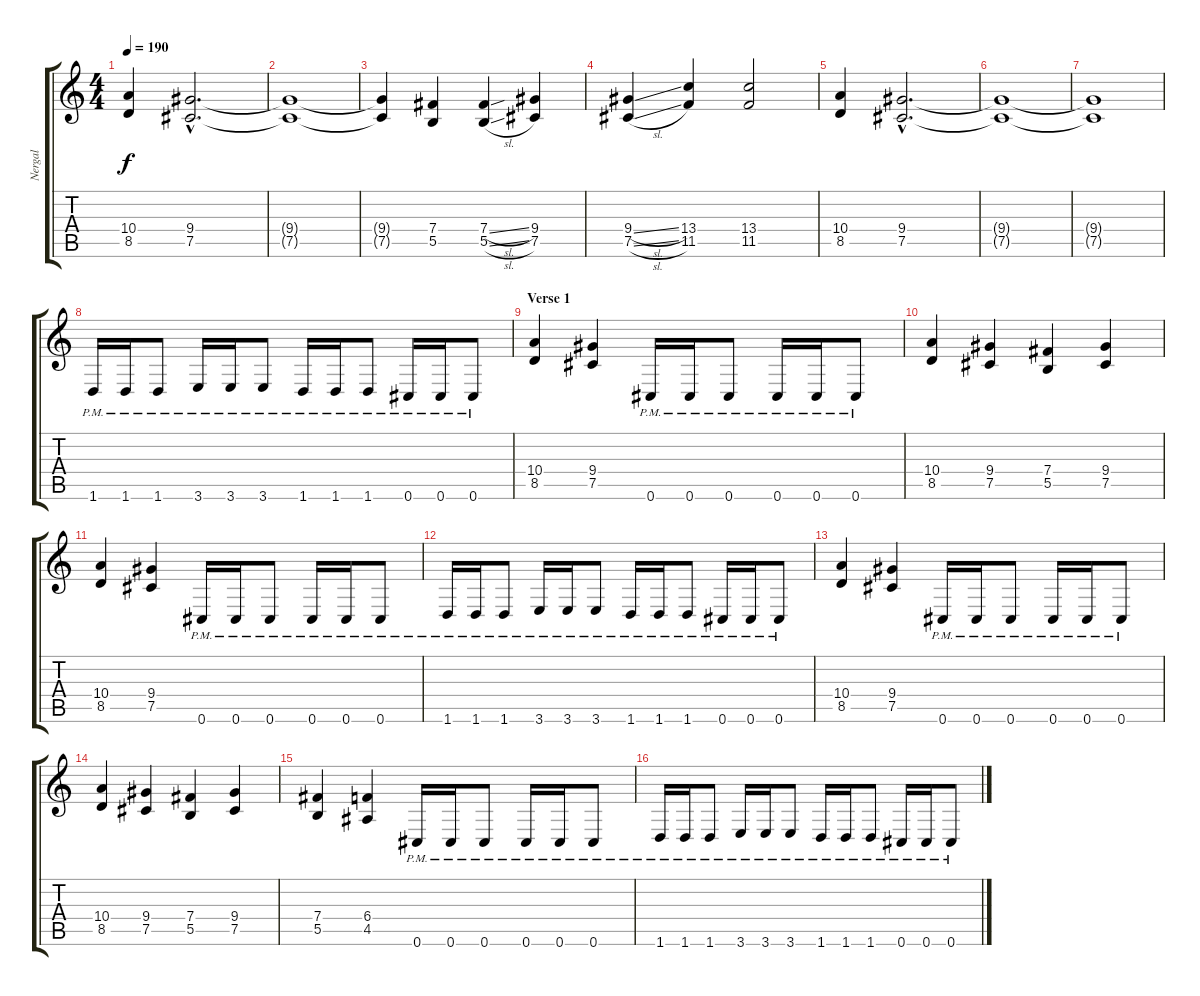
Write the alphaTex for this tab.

\track ("Nergal" "Nergal") {instrument distortionguitar}
\staff {score tabs}
\tuning (Db4 Ab3 E3 B2 Gb2 Db2) {hide}
\ts (4 4)
\tempo 190
\clef g2
\ks c
(10.4 8.5).4{dy f} (9.4{hac} 7.5{hac}).2{d} |
(9.4{t} 7.5{t}).1 |
(9.4{t} 7.5{t}).4 (7.4 5.5).4 (7.4{sl} 5.5{sl}).4 (9.4 7.5).4 |
(9.4{sl} 7.5{sl}).4 (13.4 11.5).4 (13.4 11.5).2 |
(10.4 8.5).4 (9.4{hac} 7.5{hac}).2{d} |
(9.4{t} 7.5{t}).1 |
(9.4{t} 7.5{t}).1 |
1.6{pm}.16 1.6{pm}.16 1.6{pm}.8 3.6{pm}.16 3.6{pm}.16 3.6{pm}.8 1.6{pm}.16 1.6{pm}.16 1.6{pm}.8 0.6{pm}.16 0.6{pm}.16 0.6{pm}.8 |
\section ("" "Verse 1")
(10.4 8.5).4 (9.4 7.5).4 0.6{pm}.16 0.6{pm}.16 0.6{pm}.8 0.6{pm}.16 0.6{pm}.16 0.6{pm}.8 |
(10.4 8.5).4 (9.4 7.5).4 (7.4 5.5).4 (9.4 7.5).4 |
(10.4 8.5).4 (9.4 7.5).4 0.6{pm}.16 0.6{pm}.16 0.6{pm}.8 0.6{pm}.16 0.6{pm}.16 0.6{pm}.8 |
1.6{pm}.16 1.6{pm}.16 1.6{pm}.8 3.6{pm}.16 3.6{pm}.16 3.6{pm}.8 1.6{pm}.16 1.6{pm}.16 1.6{pm}.8 0.6{pm}.16 0.6{pm}.16 0.6{pm}.8 |
(10.4 8.5).4 (9.4 7.5).4 0.6{pm}.16 0.6{pm}.16 0.6{pm}.8 0.6{pm}.16 0.6{pm}.16 0.6{pm}.8 |
(10.4 8.5).4 (9.4 7.5).4 (7.4 5.5).4 (9.4 7.5).4 |
(7.4 5.5).4 (6.4 4.5).4 0.6{pm}.16 0.6{pm}.16 0.6{pm}.8 0.6{pm}.16 0.6{pm}.16 0.6{pm}.8 |
1.6{pm}.16 1.6{pm}.16 1.6{pm}.8 3.6{pm}.16 3.6{pm}.16 3.6{pm}.8 1.6{pm}.16 1.6{pm}.16 1.6{pm}.8 0.6{pm}.16 0.6{pm}.16 0.6{pm}.8
